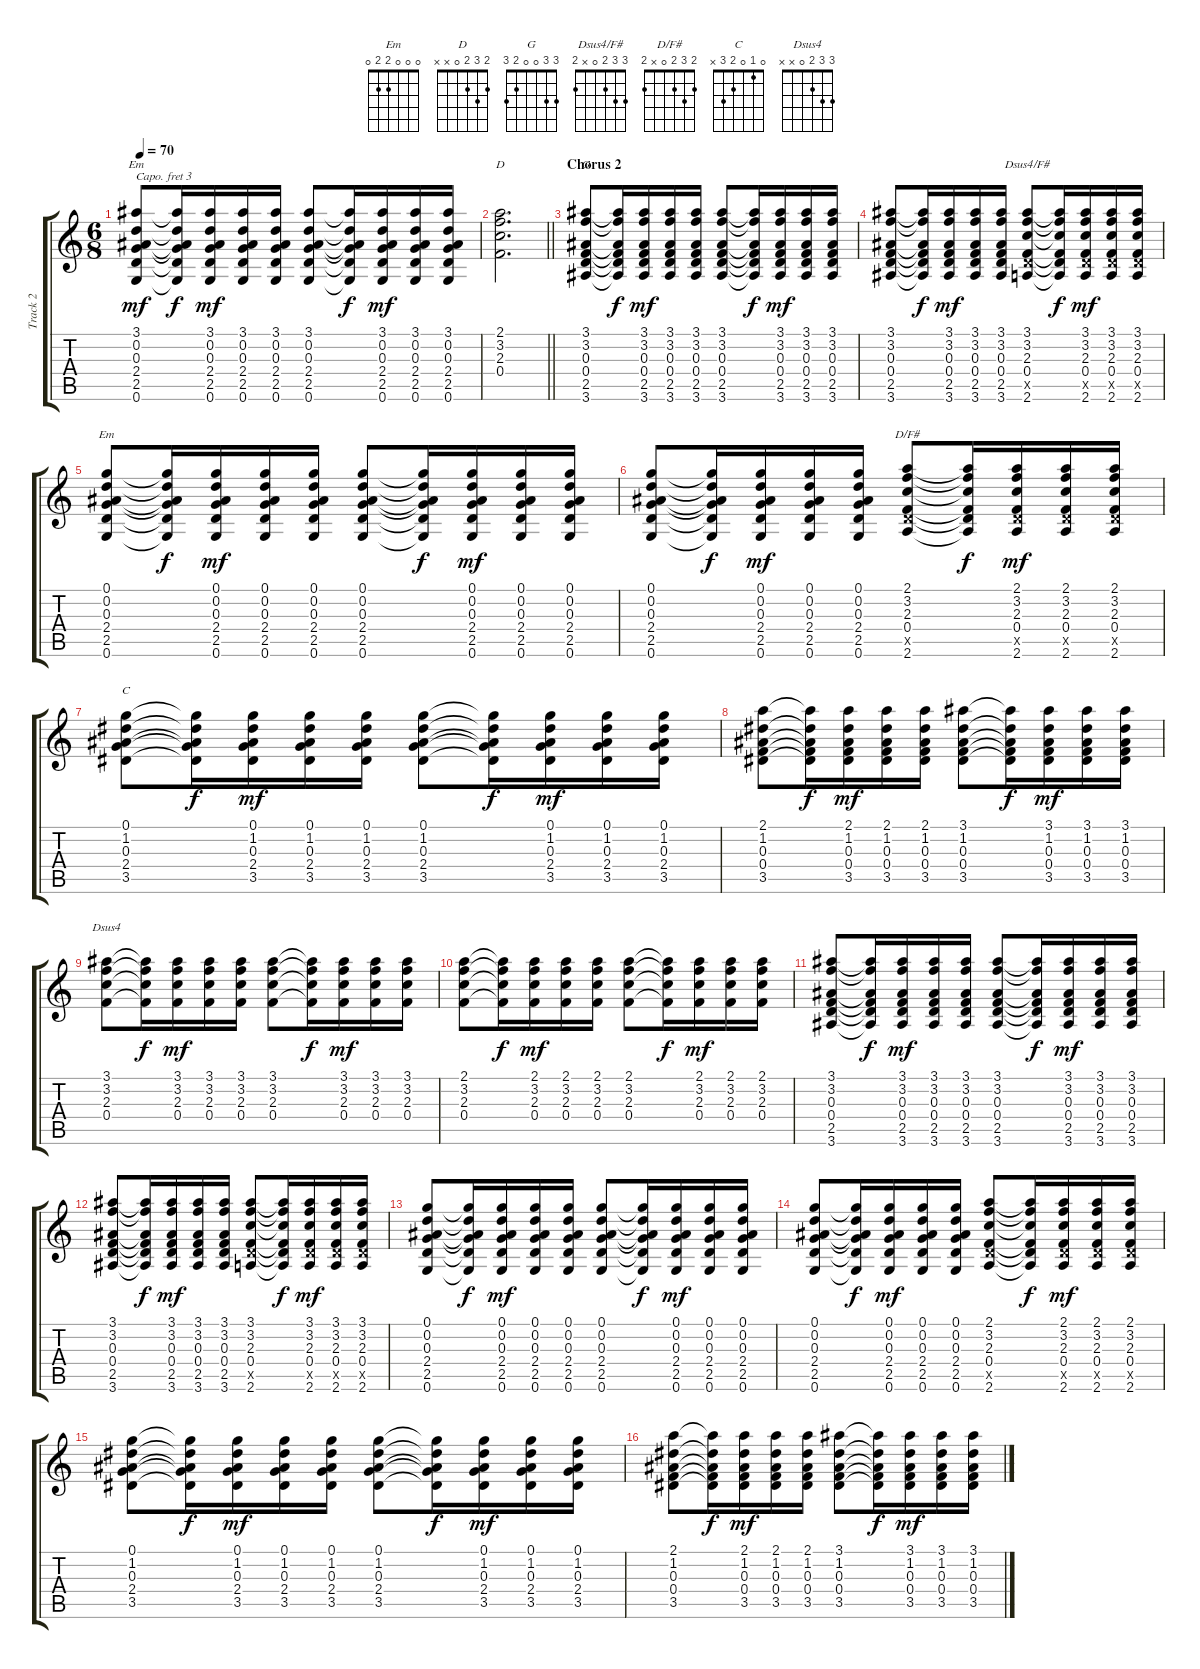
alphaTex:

\track ("Track 2" "Track 2") {instrument acousticguitarsteel}
\staff {score tabs}
\capo 3
\tuning (E4 B3 G3 D3 A2 E2) {hide}
\chord ("Em" 3 0 0 2 2 0)
\chord ("D" 2 3 2 0 x x)
\chord ("G" 3 3 0 0 2 3)
\chord ("Dsus4/F#" 3 3 2 0 x 2)
\chord ("Em" 0 0 0 2 2 0)
\chord ("D/F#" 2 3 2 0 x 2)
\chord ("C" 0 1 0 2 3 x)
\chord ("Dsus4" 3 3 2 0 x x)
\ts (6 8)
\tempo 70
\clef g2
\ks c
(3.1 0.2 0.3 2.4 2.5 0.6).8{ch "Em" dy mf} (3.1{t} 0.2{t} 0.3{t} 2.4{t} 2.5{t} 0.6{t}).16{dy f} (3.1 0.2 0.3 2.4 2.5 0.6).16{dy mf} (3.1 0.2 0.3 2.4 2.5 0.6).16 (3.1 0.2 0.3 2.4 2.5 0.6).16 (3.1 0.2 0.3 2.4 2.5 0.6).8 (3.1{t} 0.2{t} 0.3{t} 2.4{t} 2.5{t} 0.6{t}).16{dy f} (3.1 0.2 0.3 2.4 2.5 0.6).16{dy mf} (3.1 0.2 0.3 2.4 2.5 0.6).16 (3.1 0.2 0.3 2.4 2.5 0.6).16 |
\barLineRight lightlight
(2.1 3.2 2.3 0.4).2{d ch "D"} |
\section ("" "Chorus 2")
(3.1 3.2 0.3 0.4 2.5 3.6).8{ch "G"} (3.1{t} 3.2{t} 0.3{t} 0.4{t} 2.5{t} 3.6{t}).16{dy f} (3.1 3.2 0.3 0.4 2.5 3.6).16{dy mf} (3.1 3.2 0.3 0.4 2.5 3.6).16 (3.1 3.2 0.3 0.4 2.5 3.6).16 (3.1 3.2 0.3 0.4 2.5 3.6).8 (3.1{t} 3.2{t} 0.3{t} 0.4{t} 2.5{t} 3.6{t}).16{dy f} (3.1 3.2 0.3 0.4 2.5 3.6).16{dy mf} (3.1 3.2 0.3 0.4 2.5 3.6).16 (3.1 3.2 0.3 0.4 2.5 3.6).16 |
(3.1 3.2 0.3 0.4 2.5 3.6).8 (3.1{t} 3.2{t} 0.3{t} 0.4{t} 2.5{t} 3.6{t}).16{dy f} (3.1 3.2 0.3 0.4 2.5 3.6).16{dy mf} (3.1 3.2 0.3 0.4 2.5 3.6).16 (3.1 3.2 0.3 0.4 2.5 3.6).16 (3.1 3.2 2.3 0.4 2.5{x} 2.6).8{ch "Dsus4/F#"} (3.1{t} 3.2{t} 2.3{t} 0.4{t} 2.5{t} 2.6{t}).16{dy f} (3.1 3.2 2.3 0.4 2.5{x} 2.6).16{dy mf} (3.1 3.2 2.3 0.4 2.5{x} 2.6).16 (3.1 3.2 2.3 0.4 2.5{x} 2.6).16 |
(0.1 0.2 0.3 2.4 2.5 0.6).8{ch "Em"} (0.1{t} 0.2{t} 0.3{t} 2.4{t} 2.5{t} 0.6{t}).16{dy f} (0.1 0.2 0.3 2.4 2.5 0.6).16{dy mf} (0.1 0.2 0.3 2.4 2.5 0.6).16 (0.1 0.2 0.3 2.4 2.5 0.6).16 (0.1 0.2 0.3 2.4 2.5 0.6).8 (0.1{t} 0.2{t} 0.3{t} 2.4{t} 2.5{t} 0.6{t}).16{dy f} (0.1 0.2 0.3 2.4 2.5 0.6).16{dy mf} (0.1 0.2 0.3 2.4 2.5 0.6).16 (0.1 0.2 0.3 2.4 2.5 0.6).16 |
(0.1 0.2 0.3 2.4 2.5 0.6).8 (0.1{t} 0.2{t} 0.3{t} 2.4{t} 2.5{t} 0.6{t}).16{dy f} (0.1 0.2 0.3 2.4 2.5 0.6).16{dy mf} (0.1 0.2 0.3 2.4 2.5 0.6).16 (0.1 0.2 0.3 2.4 2.5 0.6).16 (2.1 3.2 2.3 0.4 2.5{x} 2.6).8{ch "D/F#"} (2.1{t} 3.2{t} 2.3{t} 0.4{t} 2.5{t} 2.6{t}).16{dy f} (2.1 3.2 2.3 0.4 2.5{x} 2.6).16{dy mf} (2.1 3.2 2.3 0.4 2.5{x} 2.6).16 (2.1 3.2 2.3 0.4 2.5{x} 2.6).16 |
(0.1 1.2 0.3 2.4 3.5).8{ch "C"} (0.1{t} 1.2{t} 0.3{t} 2.4{t} 3.5{t}).16{dy f} (0.1 1.2 0.3 2.4 3.5).16{dy mf} (0.1 1.2 0.3 2.4 3.5).16 (0.1 1.2 0.3 2.4 3.5).16 (0.1 1.2 0.3 2.4 3.5).8 (0.1{t} 1.2{t} 0.3{t} 2.4{t} 3.5{t}).16{dy f} (0.1 1.2 0.3 2.4 3.5).16{dy mf} (0.1 1.2 0.3 2.4 3.5).16 (0.1 1.2 0.3 2.4 3.5).16 |
(2.1 1.2 0.3 0.4 3.5).8 (2.1{t} 1.2{t} 0.3{t} 0.4{t} 3.5{t}).16{dy f} (2.1 1.2 0.3 0.4 3.5).16{dy mf} (2.1 1.2 0.3 0.4 3.5).16 (2.1 1.2 0.3 0.4 3.5).16 (3.1 1.2 0.3 0.4 3.5).8 (3.1{t} 1.2{t} 0.3{t} 0.4{t} 3.5{t}).16{dy f} (3.1 1.2 0.3 0.4 3.5).16{dy mf} (3.1 1.2 0.3 0.4 3.5).16 (3.1 1.2 0.3 0.4 3.5).16 |
(3.1 3.2 2.3 0.4).8{ch "Dsus4"} (3.1{t} 3.2{t} 2.3{t} 0.4{t}).16{dy f} (3.1 3.2 2.3 0.4).16{dy mf} (3.1 3.2 2.3 0.4).16 (3.1 3.2 2.3 0.4).16 (3.1 3.2 2.3 0.4).8 (3.1{t} 3.2{t} 2.3{t} 0.4{t}).16{dy f} (3.1 3.2 2.3 0.4).16{dy mf} (3.1 3.2 2.3 0.4).16 (3.1 3.2 2.3 0.4).16 |
(2.1 3.2 2.3 0.4).8 (2.1{t} 3.2{t} 2.3{t} 0.4{t}).16{dy f} (2.1 3.2 2.3 0.4).16{dy mf} (2.1 3.2 2.3 0.4).16 (2.1 3.2 2.3 0.4).16 (2.1 3.2 2.3 0.4).8 (2.1{t} 3.2{t} 2.3{t} 0.4{t}).16{dy f} (2.1 3.2 2.3 0.4).16{dy mf} (2.1 3.2 2.3 0.4).16 (2.1 3.2 2.3 0.4).16 |
(3.1 3.2 0.3 0.4 2.5 3.6).8 (3.1{t} 3.2{t} 0.3{t} 0.4{t} 2.5{t} 3.6{t}).16{dy f} (3.1 3.2 0.3 0.4 2.5 3.6).16{dy mf} (3.1 3.2 0.3 0.4 2.5 3.6).16 (3.1 3.2 0.3 0.4 2.5 3.6).16 (3.1 3.2 0.3 0.4 2.5 3.6).8 (3.1{t} 3.2{t} 0.3{t} 0.4{t} 2.5{t} 3.6{t}).16{dy f} (3.1 3.2 0.3 0.4 2.5 3.6).16{dy mf} (3.1 3.2 0.3 0.4 2.5 3.6).16 (3.1 3.2 0.3 0.4 2.5 3.6).16 |
(3.1 3.2 0.3 0.4 2.5 3.6).8 (3.1{t} 3.2{t} 0.3{t} 0.4{t} 2.5{t} 3.6{t}).16{dy f} (3.1 3.2 0.3 0.4 2.5 3.6).16{dy mf} (3.1 3.2 0.3 0.4 2.5 3.6).16 (3.1 3.2 0.3 0.4 2.5 3.6).16 (3.1 3.2 2.3 0.4 2.5{x} 2.6).8 (3.1{t} 3.2{t} 2.3{t} 0.4{t} 2.5{t} 2.6{t}).16{dy f} (3.1 3.2 2.3 0.4 2.5{x} 2.6).16{dy mf} (3.1 3.2 2.3 0.4 2.5{x} 2.6).16 (3.1 3.2 2.3 0.4 2.5{x} 2.6).16 |
(0.1 0.2 0.3 2.4 2.5 0.6).8 (0.1{t} 0.2{t} 0.3{t} 2.4{t} 2.5{t} 0.6{t}).16{dy f} (0.1 0.2 0.3 2.4 2.5 0.6).16{dy mf} (0.1 0.2 0.3 2.4 2.5 0.6).16 (0.1 0.2 0.3 2.4 2.5 0.6).16 (0.1 0.2 0.3 2.4 2.5 0.6).8 (0.1{t} 0.2{t} 0.3{t} 2.4{t} 2.5{t} 0.6{t}).16{dy f} (0.1 0.2 0.3 2.4 2.5 0.6).16{dy mf} (0.1 0.2 0.3 2.4 2.5 0.6).16 (0.1 0.2 0.3 2.4 2.5 0.6).16 |
(0.1 0.2 0.3 2.4 2.5 0.6).8 (0.1{t} 0.2{t} 0.3{t} 2.4{t} 2.5{t} 0.6{t}).16{dy f} (0.1 0.2 0.3 2.4 2.5 0.6).16{dy mf} (0.1 0.2 0.3 2.4 2.5 0.6).16 (0.1 0.2 0.3 2.4 2.5 0.6).16 (2.1 3.2 2.3 0.4 2.5{x} 2.6).8 (2.1{t} 3.2{t} 2.3{t} 0.4{t} 2.5{t} 2.6{t}).16{dy f} (2.1 3.2 2.3 0.4 2.5{x} 2.6).16{dy mf} (2.1 3.2 2.3 0.4 2.5{x} 2.6).16 (2.1 3.2 2.3 0.4 2.5{x} 2.6).16 |
(0.1 1.2 0.3 2.4 3.5).8 (0.1{t} 1.2{t} 0.3{t} 2.4{t} 3.5{t}).16{dy f} (0.1 1.2 0.3 2.4 3.5).16{dy mf} (0.1 1.2 0.3 2.4 3.5).16 (0.1 1.2 0.3 2.4 3.5).16 (0.1 1.2 0.3 2.4 3.5).8 (0.1{t} 1.2{t} 0.3{t} 2.4{t} 3.5{t}).16{dy f} (0.1 1.2 0.3 2.4 3.5).16{dy mf} (0.1 1.2 0.3 2.4 3.5).16 (0.1 1.2 0.3 2.4 3.5).16 |
(2.1 1.2 0.3 0.4 3.5).8 (2.1{t} 1.2{t} 0.3{t} 0.4{t} 3.5{t}).16{dy f} (2.1 1.2 0.3 0.4 3.5).16{dy mf} (2.1 1.2 0.3 0.4 3.5).16 (2.1 1.2 0.3 0.4 3.5).16 (3.1 1.2 0.3 0.4 3.5).8 (3.1{t} 1.2{t} 0.3{t} 0.4{t} 3.5{t}).16{dy f} (3.1 1.2 0.3 0.4 3.5).16{dy mf} (3.1 1.2 0.3 0.4 3.5).16 (3.1 1.2 0.3 0.4 3.5).16
